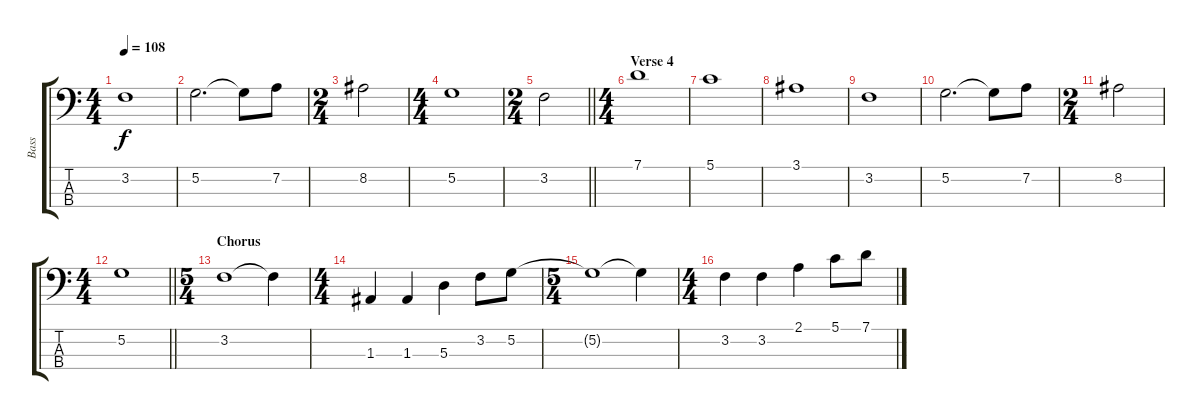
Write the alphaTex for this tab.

\track ("Bass" "Bass") {instrument electricbassfinger}
\staff {score tabs}
\tuning (G2 D2 A1 E1) {hide}
\ts (4 4)
\tempo 108
\clef f4
\ks c
3.2.1{dy f} |
5.2.2{d} 5.2{t}.8 7.2.8 |
\ts (2 4)
8.2.2 |
\ts (4 4)
5.2.1 |
\ts (2 4)
\barLineRight lightlight
3.2.2 |
\ts (4 4)
\section ("" "Verse 4")
7.1.1 |
5.1.1 |
3.1.1 |
3.2.1 |
5.2.2{d} 5.2{t}.8 7.2.8 |
\ts (2 4)
8.2.2 |
\ts (4 4)
\barLineRight lightlight
5.2.1 |
\ts (5 4)
\section ("" "Chorus")
3.2.1 3.2{t}.4 |
\ts (4 4)
1.3.4 1.3.4 5.3.4 3.2.8 5.2.8 |
\ts (5 4)
5.2{t}.1 5.2{t}.4 |
\ts (4 4)
3.2.4 3.2.4 2.1.4 5.1.8 7.1.8
